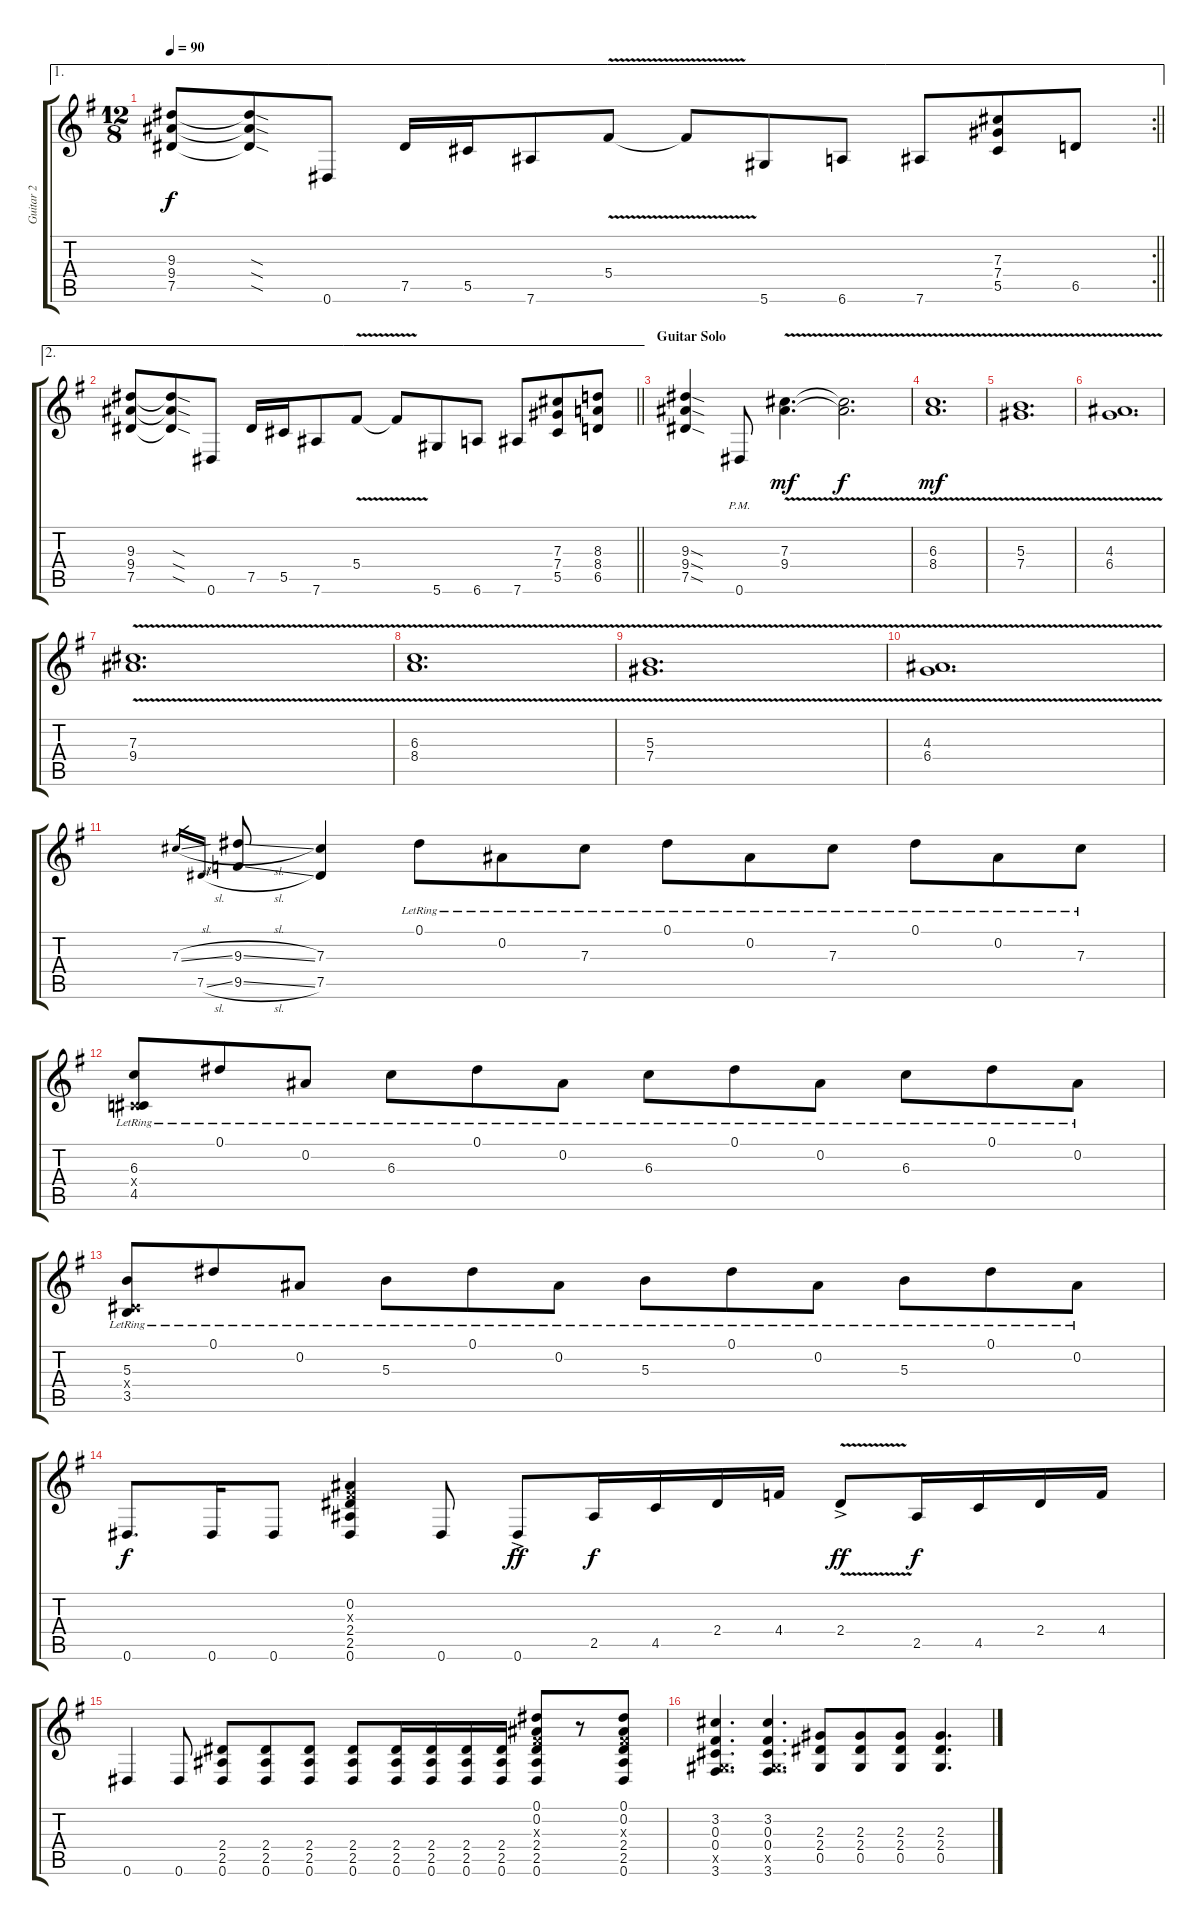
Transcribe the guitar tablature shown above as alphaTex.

\track ("Guitar 2" "Guitar 2") {instrument overdrivenguitar}
\staff {score tabs}
\tuning (Eb4 Bb3 Gb3 Db3 Ab2 Eb2) {hide}
\ae 1
\rc 2
\ts (12 8)
\tempo 90
\clef g2
\barLineRight lightlight
\ks g
(9.3 9.4 7.5).8{dy f} (9.3{sod t} 9.4{sod t} 7.5{sod t}).8 0.6.8 7.5.16 5.5.16 7.6.8 5.4{v}.8 5.4{t}.8 5.6.8 6.6.8 7.6.8 (7.3 7.4 5.5).8 6.5.8 |
\ae 2
\barLineRight lightlight
(9.3 9.4 7.5).8 (9.3{sod t} 9.4{sod t} 7.5{sod t}).8 0.6.8 7.5.16 5.5.16 7.6.8 5.4{v}.8 5.4{t}.8 5.6.8 6.6.8 7.6.8 (7.3 7.4 5.5).8 (8.3 8.4 6.5).8 |
\section ("" "Guitar Solo")
(9.3{sod} 9.4{sod} 7.5{sod}).4 0.6{pm}.8 (7.3{v} 9.4{v}).4{d dy mf} (7.3{t} 9.4{t}).2{d dy f} |
(6.3{v} 8.4).1{d dy mf} |
(5.3 7.4{v}).1{d} |
(4.3 6.4{v}).1{d} |
(7.3 9.4{v}).1{d} |
(6.3 8.4{v}).1{d} |
(5.3 7.4{v}).1{d} |
(4.3 6.4{v}).1{d} |
7.3{sl}.16{gr} 7.5{sl}.16{gr} (9.3{sl} 9.5{sl}).8 (7.3 7.5).4 0.1{lr}.8 0.2{lr}.8 7.3{lr}.8 0.1{lr}.8 0.2{lr}.8 7.3{lr}.8 0.1{lr}.8 0.2{lr}.8 7.3{lr}.8 |
(6.3{lr} 0.4{x} 4.5{lr}).8 0.1{lr}.8 0.2{lr}.8 6.3{lr}.8 0.1{lr}.8 0.2{lr}.8 6.3{lr}.8 0.1{lr}.8 0.2{lr}.8 6.3{lr}.8 0.1{lr}.8 0.2{lr}.8 |
(5.3{lr} 0.4{x} 3.5{lr}).8 0.1{lr}.8 0.2{lr}.8 5.3{lr}.8 0.1{lr}.8 0.2{lr}.8 5.3{lr}.8 0.1{lr}.8 0.2{lr}.8 5.3{lr}.8 0.1{lr}.8 0.2{lr}.8 |
0.6.8{d dy f} 0.6.16 0.6.8 (0.2 0.3{x} 2.4 2.5 0.6).4 0.6.8 0.6{ac}.8{dy ff} 2.5.16{dy f} 4.5.16 2.4.16 4.4.16 2.4{v ac}.8{dy ff} 2.5.16{dy f} 4.5.16 2.4.16 4.4.16 |
0.6.4 0.6.8 (2.4 2.5 0.6).8 (2.4 2.5 0.6).8 (2.4 2.5 0.6).8 (2.4 2.5 0.6).8 (2.4 2.5 0.6).16 (2.4 2.5 0.6).16 (2.4 2.5 0.6).16 (2.4 2.5 0.6).16 (0.1 0.2 0.3{x} 2.4 2.5 0.6).8 r.8 (0.1 0.2 0.3{x} 2.4 2.5 0.6).8 |
(3.2 0.3 0.4 0.5{x} 3.6).4{d} (3.2 0.3 0.4 0.5{x} 3.6).4{d} (2.3 2.4 0.5).8 (2.3 2.4 0.5).8 (2.3 2.4 0.5).8 (2.3 2.4 0.5).4{d}
